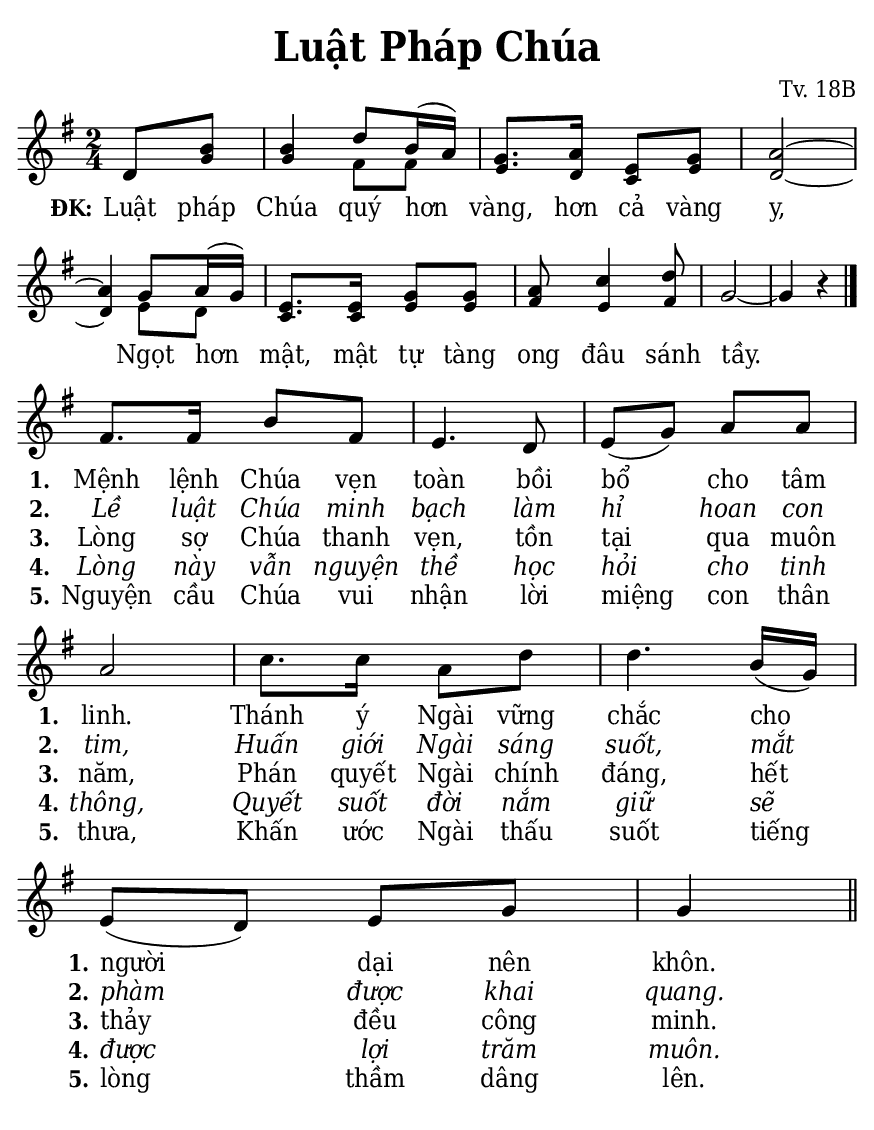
% Cài đặt chung\
\version "2.22.1"
\include "english.ly"

\header {
  title = \markup { \fontsize #1 "Luật Pháp Chúa" }
  composer = "Tv. 18B"
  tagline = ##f
}

% mã nguồn cho những chức năng chưa hỗ trợ trong phiên bản lilypond hiện tại
% cung cấp bởi cộng đồng lilypond khi gửi email đến lilypond-user@gnu.org
% Đổi kích thước nốt cho bè phụ
notBePhu =
#(define-music-function (font-size music) (number? ly:music?)
   (for-some-music
     (lambda (m)
       (if (music-is-of-type? m 'rhythmic-event)
           (begin
             (set! (ly:music-property m 'tweaks)
                   (cons `(font-size . ,font-size)
                         (ly:music-property m 'tweaks)))
             #t)
           #f))
     music)
   music)

% in số phiên khúc trên mỗi dòng
#(define (add-grob-definition grob-name grob-entry)
     (set! all-grob-descriptions
           (cons ((@@ (lily) completize-grob-entry)
                  (cons grob-name grob-entry))
                 all-grob-descriptions)))

#(add-grob-definition
    'StanzaNumberSpanner
    `((direction . ,LEFT)
      (font-series . bold)
      (padding . 1.0)
      (side-axis . ,X)
      (stencil . ,ly:text-interface::print)
      (X-offset . ,ly:side-position-interface::x-aligned-side)
      (Y-extent . ,grob::always-Y-extent-from-stencil)
      (meta . ((class . Spanner)
               (interfaces . (font-interface
                              side-position-interface
                              stanza-number-interface
                              text-interface))))))

\layout {
    \context {
      \Global
      \grobdescriptions #all-grob-descriptions
    }
    \context {
      \Score
      \remove Stanza_number_align_engraver
      \consists
        #(lambda (context)
           (let ((texts '())
                 (syllables '()))
             (make-engraver
              (acknowledgers
               ((stanza-number-interface engraver grob source-engraver)
                  (set! texts (cons grob texts)))
               ((lyric-syllable-interface engraver grob source-engraver)
                  (set! syllables (cons grob syllables))))
              ((stop-translation-timestep engraver)
                 (for-each
                  (lambda (text)
                    (for-each
                     (lambda (syllable)
                       (ly:pointer-group-interface::add-grob
                        text
                        'side-support-elements
                        syllable))
                     syllables))
                  texts)
                 (set! syllables '())))))
    }
    \context {
      \Lyrics
      \remove Stanza_number_engraver
      \consists
        #(lambda (context)
           (let ((text #f)
                 (last-stanza #f))
             (make-engraver
              ((process-music engraver)
                 (let ((stanza (ly:context-property context 'stanza #f)))
                   (if (and stanza (not (equal? stanza last-stanza)))
                       (let ((column (ly:context-property context
'currentCommandColumn)))
                         (set! last-stanza stanza)
                         (if text
                             (ly:spanner-set-bound! text RIGHT column))
                         (set! text (ly:engraver-make-grob engraver
'StanzaNumberSpanner '()))
                         (ly:grob-set-property! text 'text stanza)
                         (ly:spanner-set-bound! text LEFT column)))))
              ((finalize engraver)
                 (if text
                     (let ((column (ly:context-property context
'currentCommandColumn)))
                       (ly:spanner-set-bound! text RIGHT column)))))))
      \override StanzaNumberSpanner.horizon-padding = 10000
    }
}

stanzaReminderOff =
  \temporary \override StanzaNumberSpanner.after-line-breaking =
     #(lambda (grob)
        ;; Can be replaced with (not (first-broken-spanner? grob)) in 2.23.
        (if (let ((siblings (ly:spanner-broken-into (ly:grob-original grob))))
              (and (pair? siblings)
                   (not (eq? grob (car siblings)))))
            (ly:grob-suicide! grob)))

stanzaReminderOn = \undo \stanzaReminderOff
% kết thúc mã nguồn

% Nhạc phiên khúc
nhacPhienKhucSop = \relative c' {
  \partial 4 d8 b' |
  b4 d8 b16 (a) |
  g8. a16 e8 g |
  a2 ~ |
  a4 g8 a16 (g) |
  e8. e16 g8 g |
  a c4 d8 |
  g,2 ~ |
  g4 r \bar "|." \break
  
  fs8. fs16 b8 fs |
  e4. d8 |
  e (g) a a |
  a2 |
  c8. c16 a8 d |
  d4. b16 (g) |
  e8 (d) e g |
  g4 \bar "||"
}

nhacPhienKhucAlto = \relative c' {
  d8 g |
  g4 fs8 [fs] |
  e8. d16 c8 e |
  d2 ~ |
  d4 e8 [d] |
  c8. c16 e8 e |
  fs e4 fs8 |
  g2 ~ |
  g4 r
}

% Lời phiên khúc
loiPhienKhucSop = \lyrics {
  \stanzaReminderOff
  \set stanza = "ĐK:"
  Luật pháp Chúa quý hơn vàng,
  hơn cả vàng y,
  Ngọt hơn mật, mật tự tàng ong đâu sánh tầy.
  \stanzaReminderOn
  <<
    {
      \set stanza = "1."
      Mệnh lệnh Chúa vẹn toàn bồi bổ cho tâm linh.
      Thánh ý Ngài vững chắc cho người dại nên khôn.
    }
    \new Lyrics {
	    \set associatedVoice = "beSop"
	    \set stanza = "2."
      \override Lyrics.LyricText.font-shape = #'italic
	    Lề luật Chúa minh bạch làm hỉ hoan con tim,
	    Huấn giới Ngài sáng suốt,
	    mắt phàm được khai quang.
    }
    \new Lyrics {
	    \set associatedVoice = "beSop"
	    \set stanza = "3."
	    Lòng sợ Chúa thanh vẹn,
	    tồn tại qua muôn năm,
	    Phán quyết Ngài chính đáng,
	    hết thảy đều công minh.
    }
    \new Lyrics {
	    \set associatedVoice = "beSop"
	    \set stanza = "4."
      \override Lyrics.LyricText.font-shape = #'italic
	    Lòng này vẫn nguyện thề học hỏi cho tinh thông,
	    Quyết suốt đời nắm giữ sẽ được lợi trăm muôn.
    }
    \new Lyrics {
	    \set associatedVoice = "beSop"
	    \set stanza = "5."
	    Nguyện cầu Chúa vui nhận lời miệng con thân thưa,
	    Khấn ước Ngài thấu suốt tiếng lòng thầm dâng lên.
    }
  >>
}

% Dàn trang
\paper {
  #(set-paper-size "a5")
  top-margin = 3\mm
  bottom-margin = 3\mm
  left-margin = 3\mm
  right-margin = 3\mm
  indent = #0
  #(define fonts
	 (make-pango-font-tree "Deja Vu Serif Condensed"
	 		       "Deja Vu Serif Condensed"
			       "Deja Vu Serif Condensed"
			       (/ 20 20)))
  print-page-number = ##f
  system-system-spacing = #'((basic-distance . 0.1) (padding . 2))
  page-count = #1
}

TongNhip = {
  \key g \major \time 2/4
  \set Timing.beamExceptions = #'()
  \set Timing.baseMoment = #(ly:make-moment 1/4)
}

\score {
  \new ChoirStaff <<
    \new Staff \with {
        \consists "Merge_rests_engraver"
        printPartCombineTexts = ##f
      }
      <<
      \new Voice \TongNhip \partCombine 
        \nhacPhienKhucSop
        \notBePhu -1 { \nhacPhienKhucAlto }
      \new NullVoice = beSop \nhacPhienKhucSop
      \new Lyrics \lyricsto beSop \loiPhienKhucSop
      >>
  >>
  \layout {
    \override Lyrics.LyricSpace.minimum-distance = #2
    \override Score.BarNumber.break-visibility = ##(#f #f #f)
    \override Score.SpacingSpanner.uniform-stretching = ##t
  } 
}
